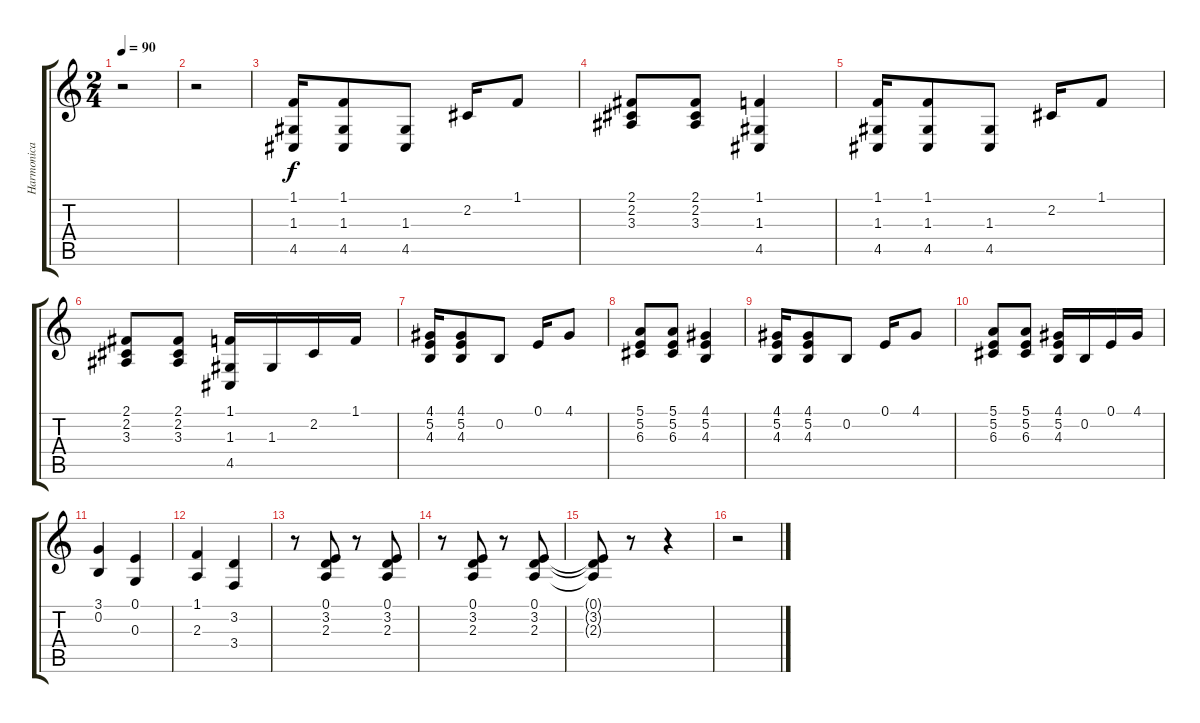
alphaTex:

\track ("Harmonica" "Harmonica") {instrument harmonica}
\staff {score tabs}
\tuning (E4 B3 G3 D3 A2 E2) {hide}
\ts (2 4)
\tempo 90
\clef g2
\ks c
r.2{dy f} |
r.2 |
(1.1 1.3 4.5).16 (1.1 1.3 4.5).8 (1.3 4.5).8 2.2.16 1.1.8 |
(2.1 2.2 3.3).8 (2.1 2.2 3.3).8 (1.1 1.3 4.5).4 |
(1.1 1.3 4.5).16 (1.1 1.3 4.5).8 (1.3 4.5).8 2.2.16 1.1.8 |
(2.1 2.2 3.3).8 (2.1 2.2 3.3).8 (1.1 1.3 4.5).16 1.3.16 2.2.16 1.1.16 |
(4.1 5.2 4.3).16 (4.1 5.2 4.3).8 0.2.8 0.1.16 4.1.8 |
(5.1 5.2 6.3).8 (5.1 5.2 6.3).8 (4.1 5.2 4.3).4 |
(4.1 5.2 4.3).16 (4.1 5.2 4.3).8 0.2.8 0.1.16 4.1.8 |
(5.1 5.2 6.3).8 (5.1 5.2 6.3).8 (4.1 5.2 4.3).16 0.2.16 0.1.16 4.1.16 |
(3.1 0.2).4 (0.1 0.3).4 |
(1.1 2.3).4 (3.2 3.4).4 |
r.8 (0.1 3.2 2.3).8 r.8 (0.1 3.2 2.3).8 |
r.8 (0.1 3.2 2.3).8 r.8 (0.1 3.2 2.3).8 |
(0.1{t} 3.2{t} 2.3{t}).8 r.8 r.4 |
r.2
